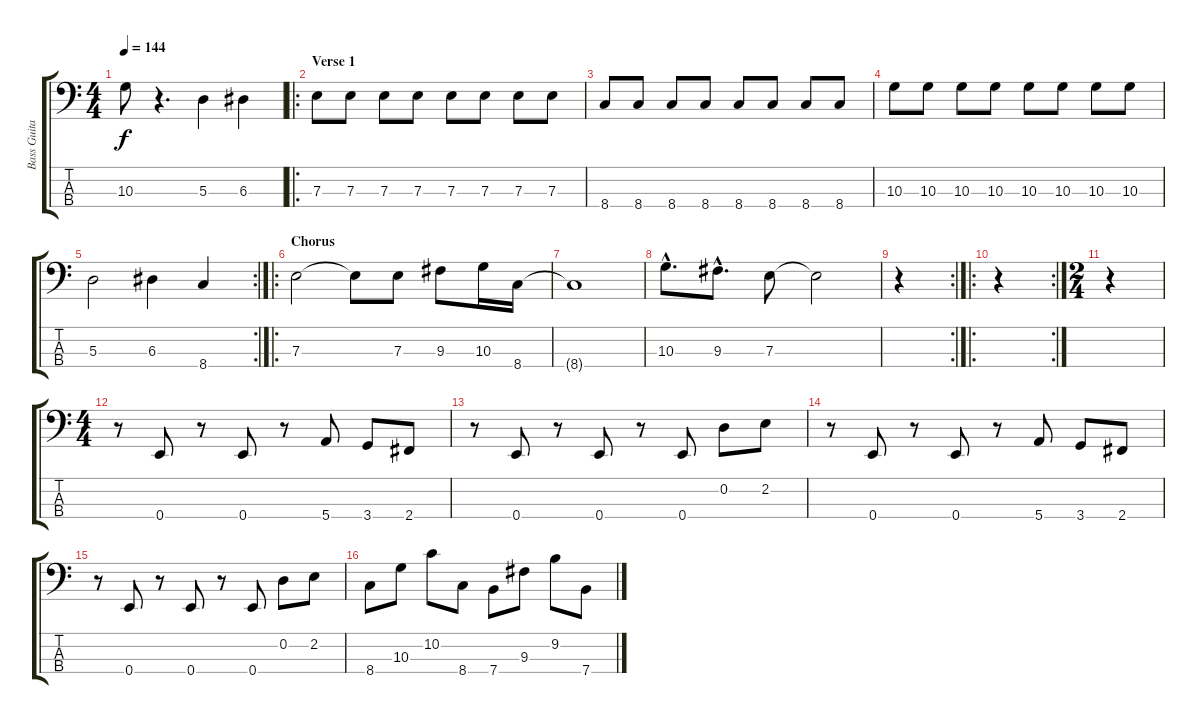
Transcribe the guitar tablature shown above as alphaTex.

\track ("Bass Guitar" "Bass Guita") {instrument electricbassfinger}
\staff {score tabs}
\tuning (G2 D2 A1 E1) {hide}
\ts (4 4)
\tempo 144
\clef f4
\ks c
10.3.8{dy f} r.4{d} 5.3.4 6.3.4 |
\ro
\section ("" "Verse 1")
7.3.8 7.3.8 7.3.8 7.3.8 7.3.8 7.3.8 7.3.8 7.3.8 |
8.4.8 8.4.8 8.4.8 8.4.8 8.4.8 8.4.8 8.4.8 8.4.8 |
10.3.8 10.3.8 10.3.8 10.3.8 10.3.8 10.3.8 10.3.8 10.3.8 |
\rc 2
5.3.2 6.3.4 8.4.4 |
\ro
\section ("" "Chorus")
7.3.2 7.3{t}.8 7.3.8 9.3.8 10.3.16 8.4.16 |
8.4{t}.1 |
10.3{hac}.8{d} 9.3{hac}.8{d} 7.3.8 7.3{t}.2 |
\rc 2
r.4 |
\ro
\rc 2
r.4 |
\ts (2 4)
r.4 |
\ts (4 4)
r.8 0.4.8 r.8 0.4.8 r.8 5.4.8 3.4.8 2.4.8 |
r.8 0.4.8 r.8 0.4.8 r.8 0.4.8 0.2.8 2.2.8 |
r.8 0.4.8 r.8 0.4.8 r.8 5.4.8 3.4.8 2.4.8 |
r.8 0.4.8 r.8 0.4.8 r.8 0.4.8 0.2.8 2.2.8 |
8.4.8 10.3.8 10.2.8 8.4.8 7.4.8 9.3.8 9.2.8 7.4.8
